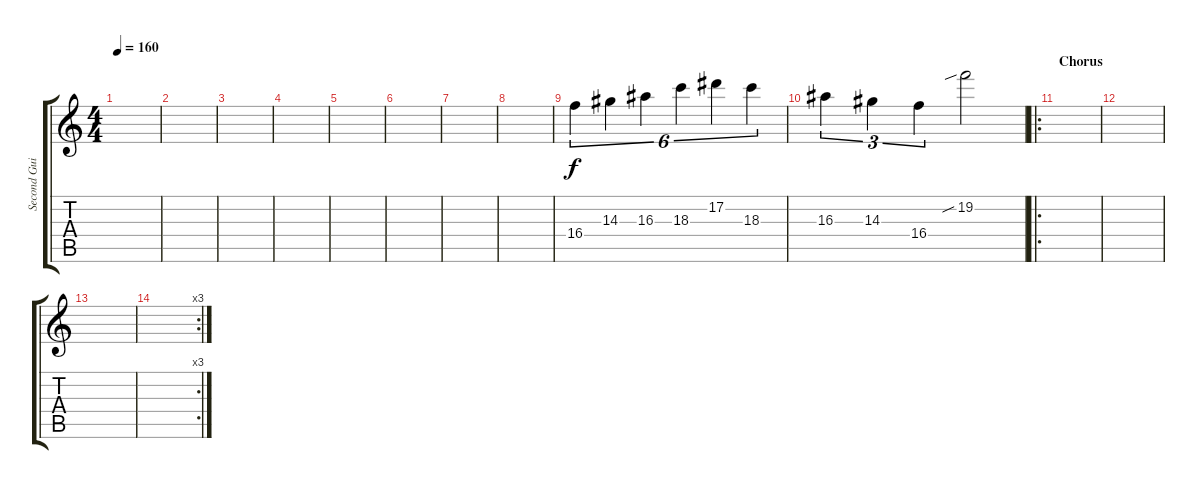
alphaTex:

\track ("Second Guitar" "Second Gui") {instrument distortionguitar}
\staff {score tabs}
\tuning (Eb4 Bb3 Gb3 Db3 Ab2 Eb2) {hide}
\ts (4 4)
\tempo 160
\clef g2
\ks c
|
|
|
|
|
|
|
|
16.4.4{tu (6 4)} 14.3.4{tu (6 4)} 16.3.4{tu (6 4)} 18.3.4{tu (6 4)} 17.2.4{tu (6 4)} 18.3.4{tu (6 4)} |
16.3.4{tu (3 2)} 14.3.4{tu (3 2)} 16.4.4{tu (3 2)} 19.2{sib}.2 |
\ro
\section ("" "Chorus")
|
|
|
\rc 3
